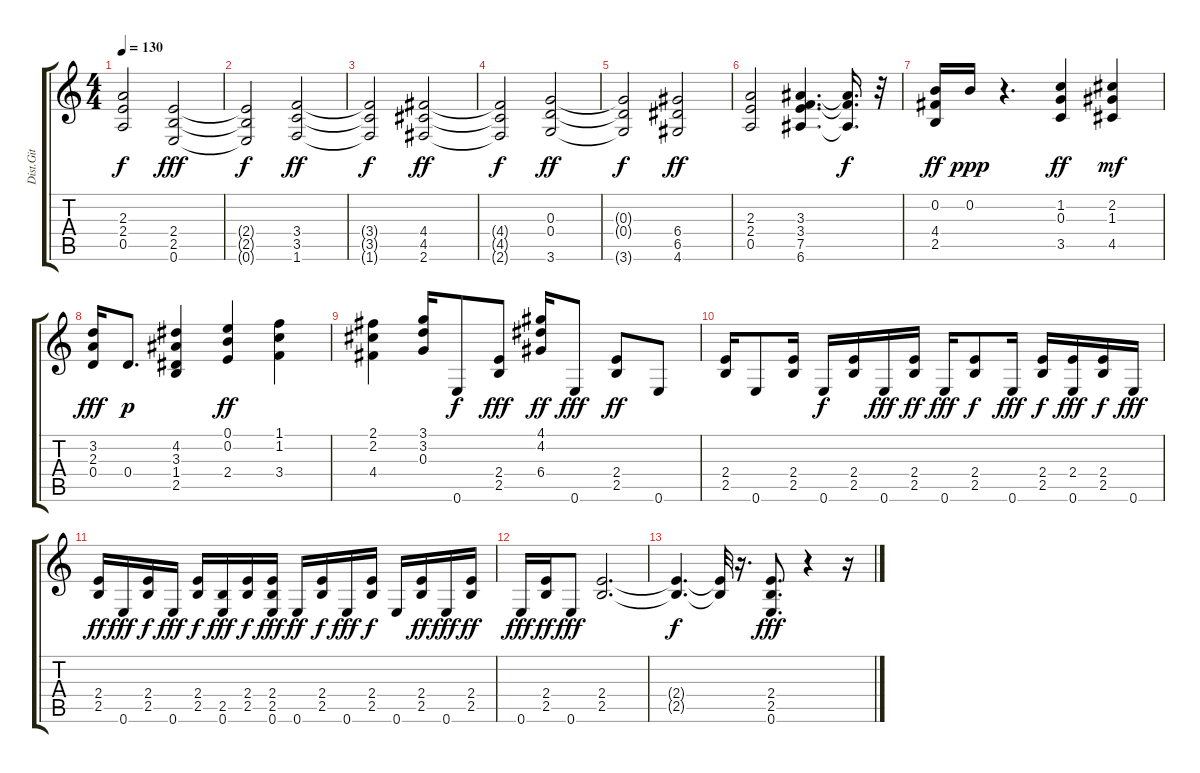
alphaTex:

\track ("Dist.Git" "Dist.Git") {instrument distortionguitar}
\staff {score tabs}
\tuning (E4 B3 G3 D3 A2 E2) {hide}
\ts (4 4)
\tempo 130
\clef g2
\ks c
(2.3{t} 2.4{t} 0.5{t}).2{dy f} (2.4 2.5 0.6).2{dy fff} |
(2.4{t} 2.5{t} 0.6{t}).2{dy f} (3.4 3.5 1.6).2{dy ff} |
(3.4{t} 3.5{t} 1.6{t}).2{dy f} (4.4 4.5 2.6).2{dy ff} |
(4.4{t} 4.5{t} 2.6{t}).2{dy f} (0.3 0.4 3.6).2{dy ff} |
(0.3{t} 0.4{t} 3.6{t}).2{dy f} (6.4 6.5 4.6).2{dy ff} |
(2.3 2.4 0.5).2 (3.3 3.4 7.5 6.6).4{d} (3.3{t} 3.4{t} 6.6{t}).16{d dy f} r.32 |
(0.2 4.4 2.5).16{dy ff} 0.2.16{dy ppp} r.4{d} (1.2 0.3 3.5).4{dy ff} (2.2 1.3 4.5).4{dy mf} |
(3.2 2.3 0.4).16{dy fff} 0.4.8{d dy p} (4.2 3.3 1.4 2.5).4 (0.1 0.2 2.4).4{dy ff} (1.1 1.2 3.4).4 |
(2.1 2.2 4.4).4 (3.1 3.2 0.3).16 0.6.8{dy f} (2.4 2.5).8{dy fff} (4.1 4.2 6.4).16{dy ff} 0.6.8{dy fff} (2.4 2.5).8{dy ff} 0.6.8 |
(2.4 2.5).16 0.6.8 (2.4 2.5).16 0.6.16{dy f} (2.4 2.5).16 0.6.16{dy fff} (2.4 2.5).16{dy ff} 0.6.16{dy fff} (2.4 2.5).8{dy f} 0.6.16{dy fff} (2.4 2.5).16{dy f} (2.4 0.6).16{dy fff} (2.4 2.5).16{dy f} 0.6.16{dy fff} |
(2.4 2.5).16{dy ff} 0.6.16{dy fff} (2.4 2.5).16{dy f} 0.6.16{dy fff} (2.4 2.5).16{dy f} (2.5 0.6).16{dy fff} (2.4 2.5).16{dy f} (2.4 2.5 0.6).16{dy fff} 0.6.16{dy ff} (2.4 2.5).16{dy f} 0.6.16{dy fff} (2.4 2.5).16{dy f} 0.6.16 (2.4 2.5).16{dy ff} 0.6.16{dy fff} (2.4 2.5).16{dy ff} |
0.6.16{dy fff} (2.4 2.5).16{dy ff} 0.6.8{dy fff} (2.4 2.5).2{d} |
(2.4{t} 2.5{t}).4{d dy f} (2.4{t} 2.5{t}).32 r.16{d} (2.4 2.5 0.6).8{d dy fff} r.4 r.16
